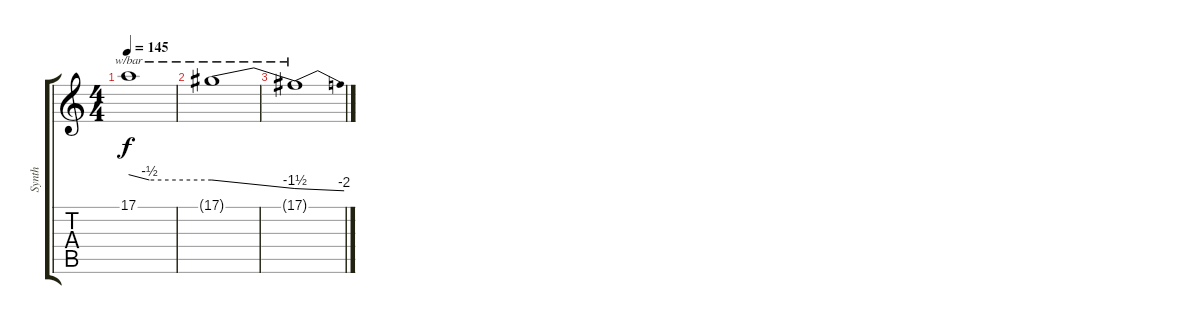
\track ("Synth" "Synth") {instrument tremolostrings}
\staff {score tabs}
\tuning (E4 B3 G3 D3 A2 E2) {hide}
\ts (4 4)
\tempo 145
\clef g2
\ks c
17.1.1{tbe (custom default 0 0 15 -2 60 -2) dy f volume 0 balance 16} |
17.1{t}.1{tbe (dive default 0 -2 60 -6)} |
17.1{t}.1{tbe (dive default 0 -6 60 -8)}
